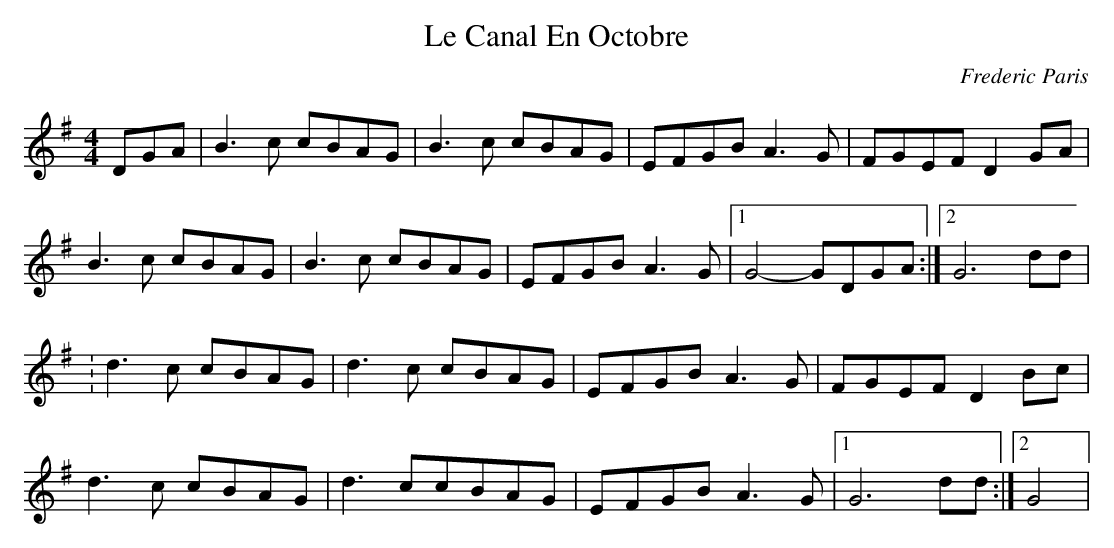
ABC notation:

X:1
T:Le Canal En Octobre
C:Frederic Paris
L:1/8
M:4/4
K:G major
DGA|B3c cBAG|B3c cBAG|EFGB A3G|FGEF D2GA|
B3c cBAG|B3c cBAG|EFGB A3G|1G4-GDGA:|2G6dd|
:d3c cBAG|d3c cBAG|EFGBA3G|FGEFD2Bc|
d3c cBAG|d3ccBAG|EFGBA3G|1G6dd:|2G4|
